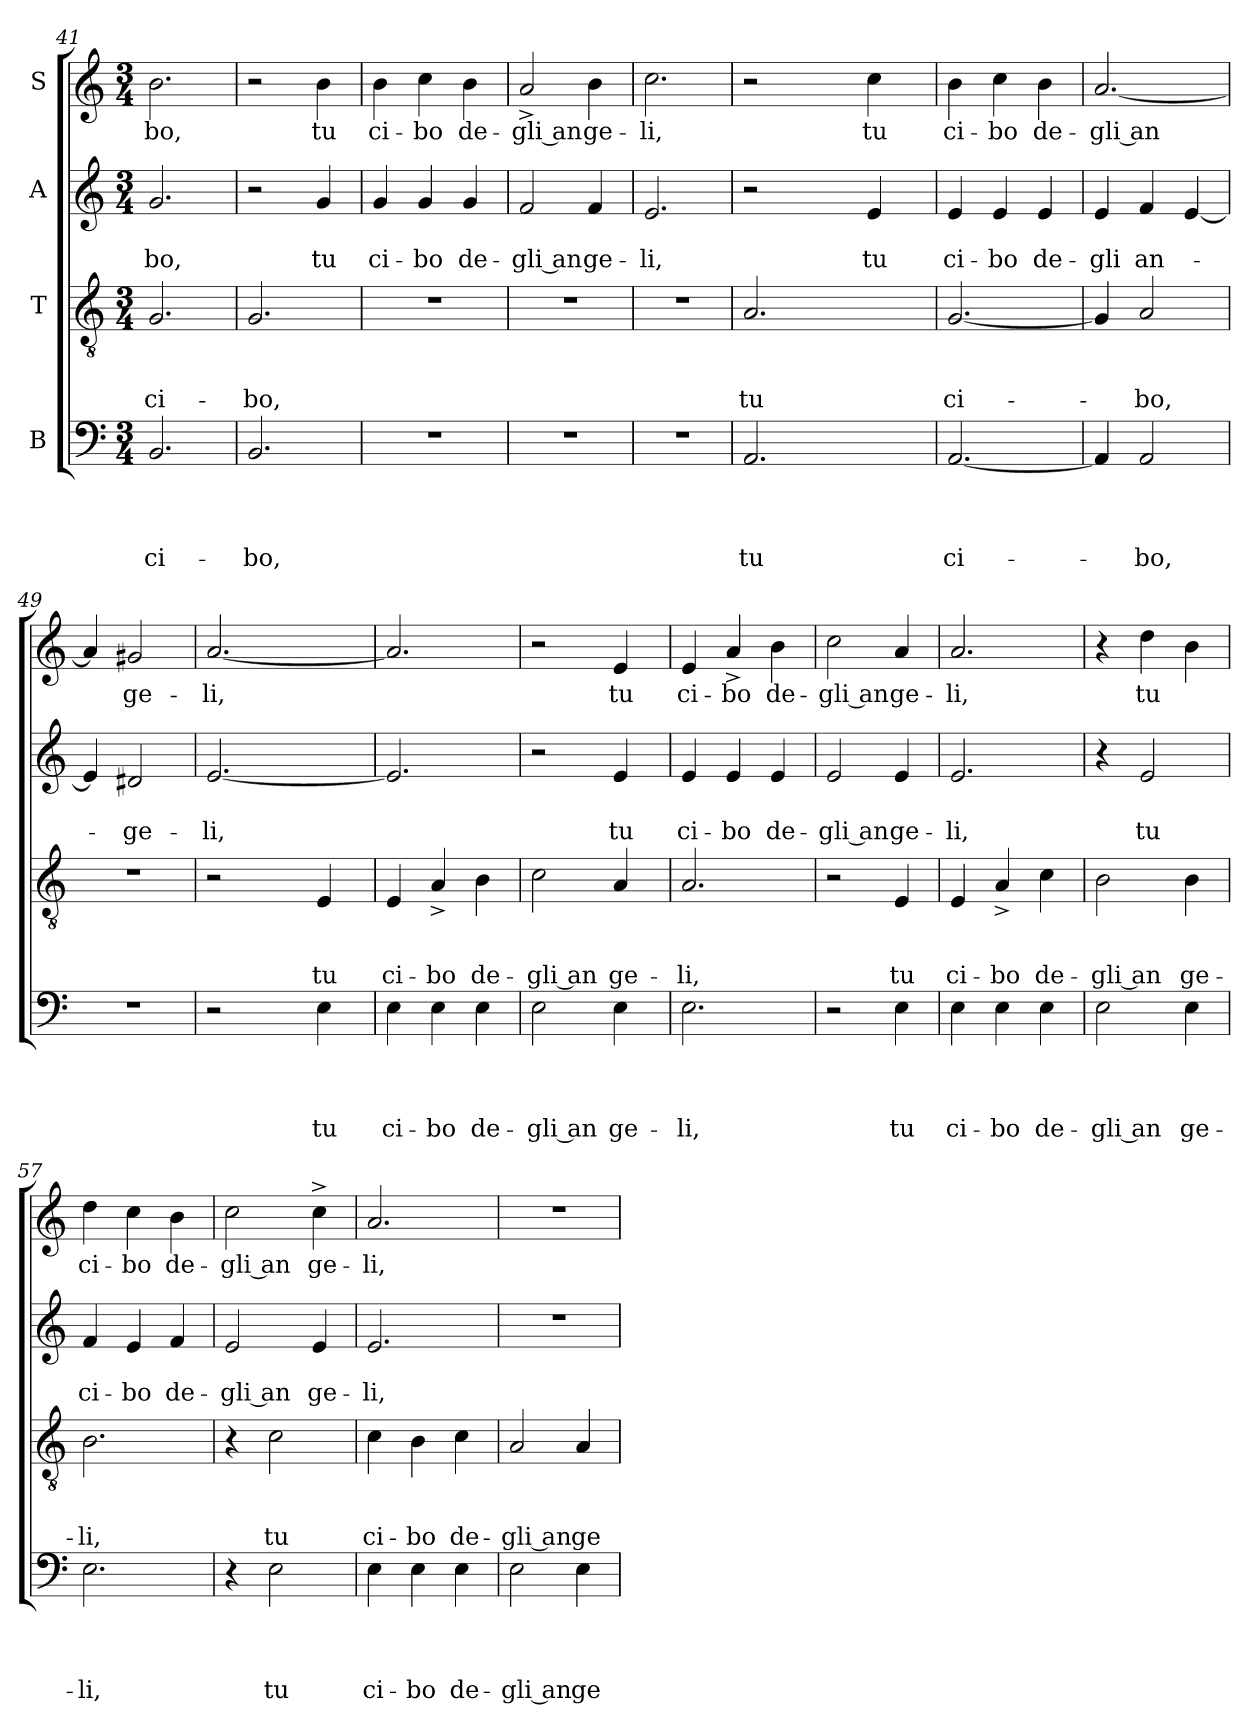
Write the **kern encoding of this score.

**kern	**text	**text	**text	**text	**kern	**text	**text	**text	**kern	**text	**text	**kern	**text
*part4	*part4	*part4	*part4	*part4	*part3	*part3	*part3	*part3	*part2	*part2	*part2	*part1	*part1
*staff4	*staff4	*staff4	*staff4	*staff4	*staff3	*staff3	*staff3	*staff3	*staff2	*staff2	*staff2	*staff1	*staff1
*I"B	*	*	*	*	*I"T	*	*	*	*I"A	*	*	*I"S	*
!!LO:LB:g=z
*clefF4	*	*	*	*	*clefGv2	*	*	*	*clefG2	*	*	*clefG2	*
*k[]	*	*	*	*	*k[]	*	*	*	*k[]	*	*	*k[]	*
*C:	*	*	*	*	*C:	*	*	*	*C:	*	*	*C:	*
*M3/4	*	*	*	*	*M3/4	*	*	*	*M3/4	*	*	*M3/4	*
=41	=41	=41	=41	=41	=41	=41	=41	=41	=41	=41	=41	=41	=41
!	!	!	!	!LO:LY:b	!	!	!	!LO:LY:b	!	!	!LO:LY:b	!	!LO:LY:b
2.BB/	.	.	.	ci-	2.G/	.	.	ci-	2.g/	.	-bo,	2.b\	-bo,
=42	=42	=42	=42	=42	=42	=42	=42	=42	=42	=42	=42	=42	=42
!	!	!	!	!LO:LY:b	!	!	!	!LO:LY:b	!	!	!	!	!
2.BB/	.	.	.	-bo,	2.G/	.	.	-bo,	2r	.	.	2r	.
!	!	!	!	!	!	!	!	!	!	!	!LO:LY:b	!	!LO:LY:b
.	.	.	.	.	.	.	.	.	4g/	.	tu	4b\	tu
=43	=43	=43	=43	=43	=43	=43	=43	=43	=43	=43	=43	=43	=43
!LO:N:vis=1	!	!	!	!	!LO:N:vis=1	!	!	!	!	!	!LO:LY:b	!	!LO:LY:b
2.r	.	.	.	.	2.r	.	.	.	4g/	.	ci-	4b\	ci-
!	!	!	!	!	!	!	!	!	!	!	!LO:LY:b	!	!LO:LY:b
.	.	.	.	.	.	.	.	.	4g/	.	-bo	4cc\	-bo
!	!	!	!	!	!	!	!	!	!	!	!LO:LY:b	!	!LO:LY:b
.	.	.	.	.	.	.	.	.	4g/	.	de-	4b\	de-
=44	=44	=44	=44	=44	=44	=44	=44	=44	=44	=44	=44	=44	=44
!LO:N:vis=1	!	!	!	!	!LO:N:vis=1	!	!	!	!	!	!LO:LY:b:rj	!	!LO:LY:b:rj
2.r	.	.	.	.	2.r	.	.	.	2f/	.	gli an	2a^</	gli an
!	!	!	!	!	!	!	!	!	!	!	!LO:LY:b	!	!LO:LY:b
.	.	.	.	.	.	.	.	.	4f/	.	-ge-	4b\	-ge-
=45	=45	=45	=45	=45	=45	=45	=45	=45	=45	=45	=45	=45	=45
!LO:N:vis=1	!	!	!	!	!LO:N:vis=1	!	!	!	!	!	!LO:LY:b	!	!LO:LY:b
2.r	.	.	.	.	2.r	.	.	.	2.e/	.	-li,	2.cc\	-li,
=46	=46	=46	=46	=46	=46	=46	=46	=46	=46	=46	=46	=46	=46
!	!	!	!	!LO:LY:b	!	!	!	!LO:LY:b	!	!	!	!	!
*^	*	*	*	*	*^	*	*	*	*^	*	*	*^	*
2.AA/	16ryy	.	.	.	tu	2.A/	16ryy	.	.	tu	2r	4ryy	.	.	2r	4.ryy	.
.	2ryy	.	.	.	.	.	2ryy	.	.	.	.	.	.	.	.	.	.
.	.	.	.	.	.	.	.	.	.	.	.	8ryy	.	.	.	.	.
.	.	.	.	.	.	.	.	.	.	.	.	32ryy	.	.	.	4.ryy	.
.	.	.	.	.	.	.	.	.	.	.	.	4ryy	.	.	.	.	.
!	!	!	!	!	!	!	!	!	!	!	!	!	!	!LO:LY:b	!	!	!LO:LY:b
.	.	.	.	.	.	.	.	.	.	.	4e/	.	.	tu	4cc\	.	tu
.	8.ryy	.	.	.	.	.	8.ryy	.	.	.	.	.	.	.	.	.	.
.	.	.	.	.	.	.	.	.	.	.	.	16.ryy	.	.	.	.	.
=47	=47	=47	=47	=47	=47	=47	=47	=47	=47	=47	=47	=47	=47	=47	=47	=47	=47
!	!	!	!	!	!LO:LY:b	!	!	!	!	!LO:LY:b	!	!	!	!LO:LY:b	!	!	!LO:LY:b
*v	*v	*	*	*	*	*	*	*	*	*	*v	*v	*	*	*v	*v	*
*	*	*	*	*	*v	*v	*	*	*	*	*	*	*	*
[<2.AA/	.	.	.	ci-	[<2.G/	.	.	ci-	4e/	.	ci-	4b\	ci-
!	!	!	!	!	!	!	!	!	!	!	!LO:LY:b	!	!LO:LY:b
.	.	.	.	.	.	.	.	.	4e/	.	-bo	4cc\	-bo
!	!	!	!	!	!	!	!	!	!	!	!LO:LY:b	!	!LO:LY:b
.	.	.	.	.	.	.	.	.	4e/	.	de-	4b\	de-
=48	=48	=48	=48	=48	=48	=48	=48	=48	=48	=48	=48	=48	=48
!	!	!	!	!	!	!	!	!	!	!	!LO:LY:b	!	!LO:LY:b
4AA/]	.	.	.	.	4G/]	.	.	.	4e/	.	-gli	[<2.a/	gli an
!	!	!	!	!LO:LY:b	!	!	!	!LO:LY:b	!	!	!LO:LY:b:rj	!	!
2AA/	.	.	.	-bo,	2A/	.	.	-bo,	4f/	.	an-	.	.
.	.	.	.	.	.	.	.	.	[<4e/	.	.	.	.
=49	=49	=49	=49	=49	=49	=49	=49	=49	=49	=49	=49	=49	=49
!LO:N:vis=1	!	!	!	!	!LO:N:vis=1	!	!	!	!	!	!	!	!
2.r	.	.	.	.	2.r	.	.	.	4e/]	.	.	4a/]	.
!	!	!	!	!	!	!	!	!	!	!	!LO:LY:b	!	!LO:LY:b
.	.	.	.	.	.	.	.	.	2d#X/	.	-ge-	2g#X/	-ge-
=50	=50	=50	=50	=50	=50	=50	=50	=50	=50	=50	=50	=50	=50
!	!	!	!	!	!	!	!	!	!	!	!LO:LY:b	!	!LO:LY:b
*^	*	*	*	*	*^	*	*	*	*	*	*	*	*
2r	4.ryy	.	.	.	.	2r	4ryy	.	.	.	[<2.e/	.	-li,	[<2.a/	-li,
.	.	.	.	.	.	.	8ryy	.	.	.	.	.	.	.	.
.	4.ryy	.	.	.	.	.	32ryy	.	.	.	.	.	.	.	.
.	.	.	.	.	.	.	4ryy	.	.	.	.	.	.	.	.
!	!	!	!	!	!LO:LY:b	!	!	!	!	!LO:LY:b	!	!	!	!	!
4E\	.	.	.	.	tu	4E/	.	.	.	tu	.	.	.	.	.
.	.	.	.	.	.	.	16.ryy	.	.	.	.	.	.	.	.
=51	=51	=51	=51	=51	=51	=51	=51	=51	=51	=51	=51	=51	=51	=51	=51
!	!	!	!	!	!LO:LY:b	!	!	!	!	!LO:LY:b	!	!	!	!	!
*v	*v	*	*	*	*	*	*	*	*	*	*	*	*	*	*
*	*	*	*	*	*v	*v	*	*	*	*	*	*	*	*
4E\	.	.	.	ci-	4E/	.	.	ci-	2.e/]	.	.	2.a/]	.
!	!	!	!	!LO:LY:b	!	!	!	!LO:LY:b	!	!	!	!	!
4E\	.	.	.	-bo	4A^</	.	.	-bo	.	.	.	.	.
!	!	!	!	!LO:LY:b	!	!	!	!LO:LY:b	!	!	!	!	!
4E\	.	.	.	de-	4B\	.	.	de-	.	.	.	.	.
!!LO:LB:g=z
=52	=52	=52	=52	=52	=52	=52	=52	=52	=52	=52	=52	=52	=52
!	!	!	!	!LO:LY:b:rj	!	!	!	!LO:LY:b:rj	!	!	!	!	!
*	*	*	*	*	*	*	*	*	*^	*	*	*^	*
2E\	.	.	.	gli an	2c\	.	.	gli an	2r	4..ryy	.	.	2r	4..ryy	.
.	.	.	.	.	.	.	.	.	.	4ryy	.	.	.	4ryy	.
!	!	!	!	!LO:LY:b	!	!	!	!LO:LY:b	!	!	!	!LO:LY:b	!	!	!LO:LY:b
4E\	.	.	.	-ge-	4A/	.	.	-ge-	4e/	.	.	tu	4e/	.	tu
.	.	.	.	.	.	.	.	.	.	16ryy	.	.	.	16ryy	.
=53	=53	=53	=53	=53	=53	=53	=53	=53	=53	=53	=53	=53	=53	=53	=53
!	!	!	!	!LO:LY:b	!	!	!	!LO:LY:b	!	!	!	!LO:LY:b	!	!	!LO:LY:b
*	*	*	*	*	*	*	*	*	*v	*v	*	*	*	*	*
*	*	*	*	*	*	*	*	*	*	*	*	*v	*v	*
2.E\	.	.	.	-li,	2.A/	.	.	-li,	4e/	.	ci-	4e/	ci-
!	!	!	!	!	!	!	!	!	!	!	!LO:LY:b	!	!LO:LY:b
.	.	.	.	.	.	.	.	.	4e/	.	-bo	4a^</	-bo
!	!	!	!	!	!	!	!	!	!	!	!LO:LY:b	!	!LO:LY:b
.	.	.	.	.	.	.	.	.	4e/	.	de-	4b\	de-
=54	=54	=54	=54	=54	=54	=54	=54	=54	=54	=54	=54	=54	=54
!	!	!	!	!	!	!	!	!	!	!	!LO:LY:b:rj	!	!LO:LY:b:rj
2r	.	.	.	.	2r	.	.	.	2e/	.	gli an	2cc\	gli an
!	!	!	!	!LO:LY:b	!	!	!	!LO:LY:b	!	!	!LO:LY:b	!	!LO:LY:b
4E\	.	.	.	tu	4E/	.	.	tu	4e/	.	-ge-	4a/	-ge-
=55	=55	=55	=55	=55	=55	=55	=55	=55	=55	=55	=55	=55	=55
!	!	!	!	!LO:LY:b	!	!	!	!LO:LY:b	!	!	!LO:LY:b	!	!LO:LY:b
4E\	.	.	.	ci-	4E/	.	.	ci-	2.e/	.	-li,	2.a/	-li,
!	!	!	!	!LO:LY:b	!	!	!	!LO:LY:b	!	!	!	!	!
4E\	.	.	.	-bo	4A^</	.	.	-bo	.	.	.	.	.
!	!	!	!	!LO:LY:b	!	!	!	!LO:LY:b	!	!	!	!	!
4E\	.	.	.	de-	4c\	.	.	de-	.	.	.	.	.
=56	=56	=56	=56	=56	=56	=56	=56	=56	=56	=56	=56	=56	=56
!	!	!	!	!LO:LY:b:rj	!	!	!	!LO:LY:b:rj	!	!	!	!	!
2E\	.	.	.	gli an	2B\	.	.	gli an	4r	.	.	4r	.
!	!	!	!	!	!	!	!	!	!	!	!LO:LY:b	!	!LO:LY:b
.	.	.	.	.	.	.	.	.	2e/	.	tu	4dd\	tu
!	!	!	!	!LO:LY:b	!	!	!	!LO:LY:b	!	!	!	!	!
4E\	.	.	.	-ge-	4B\	.	.	-ge-	.	.	.	4b\	.
=57	=57	=57	=57	=57	=57	=57	=57	=57	=57	=57	=57	=57	=57
!	!	!	!	!LO:LY:b	!	!	!	!LO:LY:b	!	!	!LO:LY:b	!	!LO:LY:b
2.E\	.	.	.	-li,	2.B\	.	.	-li,	4f/	.	ci-	4dd\	ci-
!	!	!	!	!	!	!	!	!	!	!	!LO:LY:b	!	!LO:LY:b
.	.	.	.	.	.	.	.	.	4e/	.	-bo	4cc\	-bo
!	!	!	!	!	!	!	!	!	!	!	!LO:LY:b	!	!LO:LY:b
.	.	.	.	.	.	.	.	.	4f/	.	de-	4b\	de-
=58	=58	=58	=58	=58	=58	=58	=58	=58	=58	=58	=58	=58	=58
!	!	!	!	!	!	!	!	!	!	!	!LO:LY:b:rj	!	!LO:LY:b:rj
4r	.	.	.	.	4r	.	.	.	2e/	.	gli an	2cc\	gli an
!	!	!	!	!LO:LY:b	!	!	!	!LO:LY:b	!	!	!	!	!
2E\	.	.	.	tu	2c\	.	.	tu	.	.	.	.	.
!	!	!	!	!	!	!	!	!	!	!	!LO:LY:b	!	!LO:LY:b
.	.	.	.	.	.	.	.	.	4e/	.	-ge-	4cc^>\	-ge-
=59	=59	=59	=59	=59	=59	=59	=59	=59	=59	=59	=59	=59	=59
!	!	!	!	!LO:LY:b	!	!	!	!LO:LY:b	!	!	!LO:LY:b	!	!LO:LY:b
4E\	.	.	.	ci-	4c\	.	.	ci-	2.e/	.	-li,	2.a/	-li,
!	!	!	!	!LO:LY:b	!	!	!	!LO:LY:b	!	!	!	!	!
4E\	.	.	.	-bo	4B\	.	.	-bo	.	.	.	.	.
!	!	!	!	!LO:LY:b	!	!	!	!LO:LY:b	!	!	!	!	!
4E\	.	.	.	de-	4c\	.	.	de-	.	.	.	.	.
=60	=60	=60	=60	=60	=60	=60	=60	=60	=60	=60	=60	=60	=60
!	!	!	!	!LO:LY:b:rj	!	!	!	!LO:LY:b:rj	!LO:N:vis=1	!	!	!LO:N:vis=1	!
2E\	.	.	.	gli an	2A/	.	.	gli an	2.r	.	.	2.r	.
!	!	!	!	!LO:LY:b	!	!	!	!LO:LY:b	!	!	!	!	!
4E\	.	.	.	-ge-	4A/	.	.	-ge-	.	.	.	.	.
=	=	=	=	=	=	=	=	=	=	=	=	=	=
*-	*-	*-	*-	*-	*-	*-	*-	*-	*-	*-	*-	*-	*-
